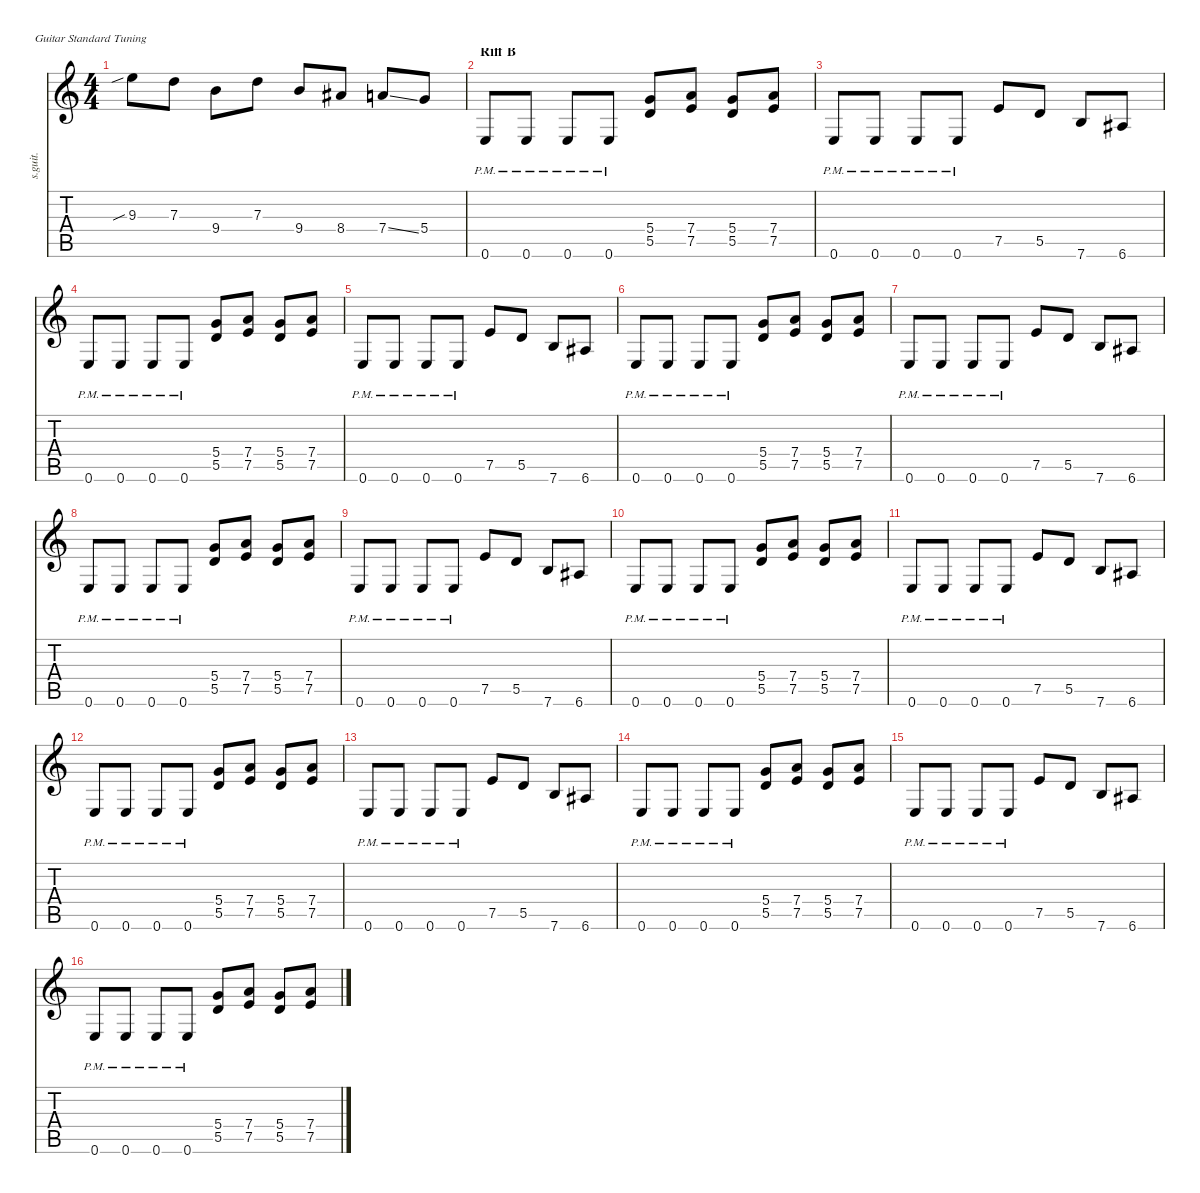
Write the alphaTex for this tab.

\defaultSystemsLayout 4
\hideDynamics
\bracketExtendMode nobrackets
\track ("James Hetfield - Rhythm Guitar" "s.guit.") {instrument distortionguitar}
\staff {score tabs}
\tuning (E4 B3 G3 D3 A2 E2)
\ts (4 4)
\tempo (140 hide)
\clef g2
\ks c
9.3{sib}.8{lyrics (0 "") lyrics (1 "") lyrics (2 "") lyrics (3 "") lyrics (4 "") dy f} 7.3.8{lyrics (0 "") lyrics (1 "") lyrics (2 "") lyrics (3 "") lyrics (4 "")} 9.4.8{lyrics (0 "") lyrics (1 "") lyrics (2 "") lyrics (3 "") lyrics (4 "")} 7.3.8{lyrics (0 "") lyrics (1 "") lyrics (2 "") lyrics (3 "") lyrics (4 "")} 9.4.8{lyrics (0 "") lyrics (1 "") lyrics (2 "") lyrics (3 "") lyrics (4 "")} 8.4{acc #}.8{lyrics (0 "") lyrics (1 "") lyrics (2 "") lyrics (3 "") lyrics (4 "")} 7.4{ss}.8{lyrics (0 "") lyrics (1 "") lyrics (2 "") lyrics (3 "") lyrics (4 "")} 5.4.8{lyrics (0 "") lyrics (1 "") lyrics (2 "") lyrics (3 "") lyrics (4 "")} |
\section ("" "Riff B")
0.6{pm}.8{lyrics (0 "") lyrics (1 "") lyrics (2 "") lyrics (3 "") lyrics (4 "")} 0.6{pm}.8{lyrics (0 "") lyrics (1 "") lyrics (2 "") lyrics (3 "") lyrics (4 "")} 0.6{pm}.8{lyrics (0 "") lyrics (1 "") lyrics (2 "") lyrics (3 "") lyrics (4 "")} 0.6{pm}.8{lyrics (0 "") lyrics (1 "") lyrics (2 "") lyrics (3 "") lyrics (4 "")} (5.4 5.5).8{lyrics (0 "") lyrics (1 "") lyrics (2 "") lyrics (3 "") lyrics (4 "")} (7.4 7.5).8{lyrics (0 "") lyrics (1 "") lyrics (2 "") lyrics (3 "") lyrics (4 "")} (5.4 5.5).8{lyrics (0 "") lyrics (1 "") lyrics (2 "") lyrics (3 "") lyrics (4 "")} (7.4 7.5).8{lyrics (0 "") lyrics (1 "") lyrics (2 "") lyrics (3 "") lyrics (4 "")} |
0.6{pm}.8{lyrics (0 "") lyrics (1 "") lyrics (2 "") lyrics (3 "") lyrics (4 "")} 0.6{pm}.8{lyrics (0 "") lyrics (1 "") lyrics (2 "") lyrics (3 "") lyrics (4 "")} 0.6{pm}.8{lyrics (0 "") lyrics (1 "") lyrics (2 "") lyrics (3 "") lyrics (4 "")} 0.6{pm}.8{lyrics (0 "") lyrics (1 "") lyrics (2 "") lyrics (3 "") lyrics (4 "")} 7.5.8{lyrics (0 "") lyrics (1 "") lyrics (2 "") lyrics (3 "") lyrics (4 "")} 5.5.8{lyrics (0 "") lyrics (1 "") lyrics (2 "") lyrics (3 "") lyrics (4 "")} 7.6.8{lyrics (0 "") lyrics (1 "") lyrics (2 "") lyrics (3 "") lyrics (4 "")} 6.6{acc #}.8{lyrics (0 "") lyrics (1 "") lyrics (2 "") lyrics (3 "") lyrics (4 "")} |
0.6{pm}.8{lyrics (0 "") lyrics (1 "") lyrics (2 "") lyrics (3 "") lyrics (4 "")} 0.6{pm}.8{lyrics (0 "") lyrics (1 "") lyrics (2 "") lyrics (3 "") lyrics (4 "")} 0.6{pm}.8{lyrics (0 "") lyrics (1 "") lyrics (2 "") lyrics (3 "") lyrics (4 "")} 0.6{pm}.8{lyrics (0 "") lyrics (1 "") lyrics (2 "") lyrics (3 "") lyrics (4 "")} (5.4 5.5).8{lyrics (0 "") lyrics (1 "") lyrics (2 "") lyrics (3 "") lyrics (4 "")} (7.4 7.5).8{lyrics (0 "") lyrics (1 "") lyrics (2 "") lyrics (3 "") lyrics (4 "")} (5.4 5.5).8{lyrics (0 "") lyrics (1 "") lyrics (2 "") lyrics (3 "") lyrics (4 "")} (7.4 7.5).8{lyrics (0 "") lyrics (1 "") lyrics (2 "") lyrics (3 "") lyrics (4 "")} |
0.6{pm}.8{lyrics (0 "") lyrics (1 "") lyrics (2 "") lyrics (3 "") lyrics (4 "")} 0.6{pm}.8{lyrics (0 "") lyrics (1 "") lyrics (2 "") lyrics (3 "") lyrics (4 "")} 0.6{pm}.8{lyrics (0 "") lyrics (1 "") lyrics (2 "") lyrics (3 "") lyrics (4 "")} 0.6{pm}.8{lyrics (0 "") lyrics (1 "") lyrics (2 "") lyrics (3 "") lyrics (4 "")} 7.5.8{lyrics (0 "") lyrics (1 "") lyrics (2 "") lyrics (3 "") lyrics (4 "")} 5.5.8{lyrics (0 "") lyrics (1 "") lyrics (2 "") lyrics (3 "") lyrics (4 "")} 7.6.8{lyrics (0 "") lyrics (1 "") lyrics (2 "") lyrics (3 "") lyrics (4 "")} 6.6{acc #}.8{lyrics (0 "") lyrics (1 "") lyrics (2 "") lyrics (3 "") lyrics (4 "")} |
0.6{pm}.8{lyrics (0 "") lyrics (1 "") lyrics (2 "") lyrics (3 "") lyrics (4 "")} 0.6{pm}.8{lyrics (0 "") lyrics (1 "") lyrics (2 "") lyrics (3 "") lyrics (4 "")} 0.6{pm}.8{lyrics (0 "") lyrics (1 "") lyrics (2 "") lyrics (3 "") lyrics (4 "")} 0.6{pm}.8{lyrics (0 "") lyrics (1 "") lyrics (2 "") lyrics (3 "") lyrics (4 "")} (5.4 5.5).8{lyrics (0 "") lyrics (1 "") lyrics (2 "") lyrics (3 "") lyrics (4 "")} (7.4 7.5).8{lyrics (0 "") lyrics (1 "") lyrics (2 "") lyrics (3 "") lyrics (4 "")} (5.4 5.5).8{lyrics (0 "") lyrics (1 "") lyrics (2 "") lyrics (3 "") lyrics (4 "")} (7.4 7.5).8{lyrics (0 "") lyrics (1 "") lyrics (2 "") lyrics (3 "") lyrics (4 "")} |
0.6{pm}.8{lyrics (0 "") lyrics (1 "") lyrics (2 "") lyrics (3 "") lyrics (4 "")} 0.6{pm}.8{lyrics (0 "") lyrics (1 "") lyrics (2 "") lyrics (3 "") lyrics (4 "")} 0.6{pm}.8{lyrics (0 "") lyrics (1 "") lyrics (2 "") lyrics (3 "") lyrics (4 "")} 0.6{pm}.8{lyrics (0 "") lyrics (1 "") lyrics (2 "") lyrics (3 "") lyrics (4 "")} 7.5.8{lyrics (0 "") lyrics (1 "") lyrics (2 "") lyrics (3 "") lyrics (4 "")} 5.5.8{lyrics (0 "") lyrics (1 "") lyrics (2 "") lyrics (3 "") lyrics (4 "")} 7.6.8{lyrics (0 "") lyrics (1 "") lyrics (2 "") lyrics (3 "") lyrics (4 "")} 6.6{acc #}.8{lyrics (0 "") lyrics (1 "") lyrics (2 "") lyrics (3 "") lyrics (4 "")} |
0.6{pm}.8{lyrics (0 "") lyrics (1 "") lyrics (2 "") lyrics (3 "") lyrics (4 "")} 0.6{pm}.8{lyrics (0 "") lyrics (1 "") lyrics (2 "") lyrics (3 "") lyrics (4 "")} 0.6{pm}.8{lyrics (0 "") lyrics (1 "") lyrics (2 "") lyrics (3 "") lyrics (4 "")} 0.6{pm}.8{lyrics (0 "") lyrics (1 "") lyrics (2 "") lyrics (3 "") lyrics (4 "")} (5.4 5.5).8{lyrics (0 "") lyrics (1 "") lyrics (2 "") lyrics (3 "") lyrics (4 "")} (7.4 7.5).8{lyrics (0 "") lyrics (1 "") lyrics (2 "") lyrics (3 "") lyrics (4 "")} (5.4 5.5).8{lyrics (0 "") lyrics (1 "") lyrics (2 "") lyrics (3 "") lyrics (4 "")} (7.4 7.5).8{lyrics (0 "") lyrics (1 "") lyrics (2 "") lyrics (3 "") lyrics (4 "")} |
0.6{pm}.8{lyrics (0 "") lyrics (1 "") lyrics (2 "") lyrics (3 "") lyrics (4 "")} 0.6{pm}.8{lyrics (0 "") lyrics (1 "") lyrics (2 "") lyrics (3 "") lyrics (4 "")} 0.6{pm}.8{lyrics (0 "") lyrics (1 "") lyrics (2 "") lyrics (3 "") lyrics (4 "")} 0.6{pm}.8{lyrics (0 "") lyrics (1 "") lyrics (2 "") lyrics (3 "") lyrics (4 "")} 7.5.8{lyrics (0 "") lyrics (1 "") lyrics (2 "") lyrics (3 "") lyrics (4 "")} 5.5.8{lyrics (0 "") lyrics (1 "") lyrics (2 "") lyrics (3 "") lyrics (4 "")} 7.6.8{lyrics (0 "") lyrics (1 "") lyrics (2 "") lyrics (3 "") lyrics (4 "")} 6.6{acc #}.8{lyrics (0 "") lyrics (1 "") lyrics (2 "") lyrics (3 "") lyrics (4 "")} |
0.6{pm}.8{lyrics (0 "") lyrics (1 "") lyrics (2 "") lyrics (3 "") lyrics (4 "")} 0.6{pm}.8{lyrics (0 "") lyrics (1 "") lyrics (2 "") lyrics (3 "") lyrics (4 "")} 0.6{pm}.8{lyrics (0 "") lyrics (1 "") lyrics (2 "") lyrics (3 "") lyrics (4 "")} 0.6{pm}.8{lyrics (0 "") lyrics (1 "") lyrics (2 "") lyrics (3 "") lyrics (4 "")} (5.4 5.5).8{lyrics (0 "") lyrics (1 "") lyrics (2 "") lyrics (3 "") lyrics (4 "")} (7.4 7.5).8{lyrics (0 "") lyrics (1 "") lyrics (2 "") lyrics (3 "") lyrics (4 "")} (5.4 5.5).8{lyrics (0 "") lyrics (1 "") lyrics (2 "") lyrics (3 "") lyrics (4 "")} (7.4 7.5).8{lyrics (0 "") lyrics (1 "") lyrics (2 "") lyrics (3 "") lyrics (4 "")} |
0.6{pm}.8{lyrics (0 "") lyrics (1 "") lyrics (2 "") lyrics (3 "") lyrics (4 "")} 0.6{pm}.8{lyrics (0 "") lyrics (1 "") lyrics (2 "") lyrics (3 "") lyrics (4 "")} 0.6{pm}.8{lyrics (0 "") lyrics (1 "") lyrics (2 "") lyrics (3 "") lyrics (4 "")} 0.6{pm}.8{lyrics (0 "") lyrics (1 "") lyrics (2 "") lyrics (3 "") lyrics (4 "")} 7.5.8{lyrics (0 "") lyrics (1 "") lyrics (2 "") lyrics (3 "") lyrics (4 "")} 5.5.8{lyrics (0 "") lyrics (1 "") lyrics (2 "") lyrics (3 "") lyrics (4 "")} 7.6.8{lyrics (0 "") lyrics (1 "") lyrics (2 "") lyrics (3 "") lyrics (4 "")} 6.6{acc #}.8{lyrics (0 "") lyrics (1 "") lyrics (2 "") lyrics (3 "") lyrics (4 "")} |
0.6{pm}.8{lyrics (0 "") lyrics (1 "") lyrics (2 "") lyrics (3 "") lyrics (4 "")} 0.6{pm}.8{lyrics (0 "") lyrics (1 "") lyrics (2 "") lyrics (3 "") lyrics (4 "")} 0.6{pm}.8{lyrics (0 "") lyrics (1 "") lyrics (2 "") lyrics (3 "") lyrics (4 "")} 0.6{pm}.8{lyrics (0 "") lyrics (1 "") lyrics (2 "") lyrics (3 "") lyrics (4 "")} (5.4 5.5).8{lyrics (0 "") lyrics (1 "") lyrics (2 "") lyrics (3 "") lyrics (4 "")} (7.4 7.5).8{lyrics (0 "") lyrics (1 "") lyrics (2 "") lyrics (3 "") lyrics (4 "")} (5.4 5.5).8{lyrics (0 "") lyrics (1 "") lyrics (2 "") lyrics (3 "") lyrics (4 "")} (7.4 7.5).8{lyrics (0 "") lyrics (1 "") lyrics (2 "") lyrics (3 "") lyrics (4 "")} |
0.6{pm}.8{lyrics (0 "") lyrics (1 "") lyrics (2 "") lyrics (3 "") lyrics (4 "")} 0.6{pm}.8{lyrics (0 "") lyrics (1 "") lyrics (2 "") lyrics (3 "") lyrics (4 "")} 0.6{pm}.8{lyrics (0 "") lyrics (1 "") lyrics (2 "") lyrics (3 "") lyrics (4 "")} 0.6{pm}.8{lyrics (0 "") lyrics (1 "") lyrics (2 "") lyrics (3 "") lyrics (4 "")} 7.5.8{lyrics (0 "") lyrics (1 "") lyrics (2 "") lyrics (3 "") lyrics (4 "")} 5.5.8{lyrics (0 "") lyrics (1 "") lyrics (2 "") lyrics (3 "") lyrics (4 "")} 7.6.8{lyrics (0 "") lyrics (1 "") lyrics (2 "") lyrics (3 "") lyrics (4 "")} 6.6{acc #}.8{lyrics (0 "") lyrics (1 "") lyrics (2 "") lyrics (3 "") lyrics (4 "")} |
0.6{pm}.8{lyrics (0 "") lyrics (1 "") lyrics (2 "") lyrics (3 "") lyrics (4 "")} 0.6{pm}.8{lyrics (0 "") lyrics (1 "") lyrics (2 "") lyrics (3 "") lyrics (4 "")} 0.6{pm}.8{lyrics (0 "") lyrics (1 "") lyrics (2 "") lyrics (3 "") lyrics (4 "")} 0.6{pm}.8{lyrics (0 "") lyrics (1 "") lyrics (2 "") lyrics (3 "") lyrics (4 "")} (5.4 5.5).8{lyrics (0 "") lyrics (1 "") lyrics (2 "") lyrics (3 "") lyrics (4 "")} (7.4 7.5).8{lyrics (0 "") lyrics (1 "") lyrics (2 "") lyrics (3 "") lyrics (4 "")} (5.4 5.5).8{lyrics (0 "") lyrics (1 "") lyrics (2 "") lyrics (3 "") lyrics (4 "")} (7.4 7.5).8{lyrics (0 "") lyrics (1 "") lyrics (2 "") lyrics (3 "") lyrics (4 "")} |
0.6{pm}.8{lyrics (0 "") lyrics (1 "") lyrics (2 "") lyrics (3 "") lyrics (4 "")} 0.6{pm}.8{lyrics (0 "") lyrics (1 "") lyrics (2 "") lyrics (3 "") lyrics (4 "")} 0.6{pm}.8{lyrics (0 "") lyrics (1 "") lyrics (2 "") lyrics (3 "") lyrics (4 "")} 0.6{pm}.8{lyrics (0 "") lyrics (1 "") lyrics (2 "") lyrics (3 "") lyrics (4 "")} 7.5.8{lyrics (0 "") lyrics (1 "") lyrics (2 "") lyrics (3 "") lyrics (4 "")} 5.5.8{lyrics (0 "") lyrics (1 "") lyrics (2 "") lyrics (3 "") lyrics (4 "")} 7.6.8{lyrics (0 "") lyrics (1 "") lyrics (2 "") lyrics (3 "") lyrics (4 "")} 6.6{acc #}.8{lyrics (0 "") lyrics (1 "") lyrics (2 "") lyrics (3 "") lyrics (4 "")} |
0.6{pm}.8{lyrics (0 "") lyrics (1 "") lyrics (2 "") lyrics (3 "") lyrics (4 "")} 0.6{pm}.8{lyrics (0 "") lyrics (1 "") lyrics (2 "") lyrics (3 "") lyrics (4 "")} 0.6{pm}.8{lyrics (0 "") lyrics (1 "") lyrics (2 "") lyrics (3 "") lyrics (4 "")} 0.6{pm}.8{lyrics (0 "") lyrics (1 "") lyrics (2 "") lyrics (3 "") lyrics (4 "")} (5.4 5.5).8{lyrics (0 "") lyrics (1 "") lyrics (2 "") lyrics (3 "") lyrics (4 "")} (7.4 7.5).8{lyrics (0 "") lyrics (1 "") lyrics (2 "") lyrics (3 "") lyrics (4 "")} (5.4 5.5).8{lyrics (0 "") lyrics (1 "") lyrics (2 "") lyrics (3 "") lyrics (4 "")} (7.4 7.5).8{lyrics (0 "") lyrics (1 "") lyrics (2 "") lyrics (3 "") lyrics (4 "")}
